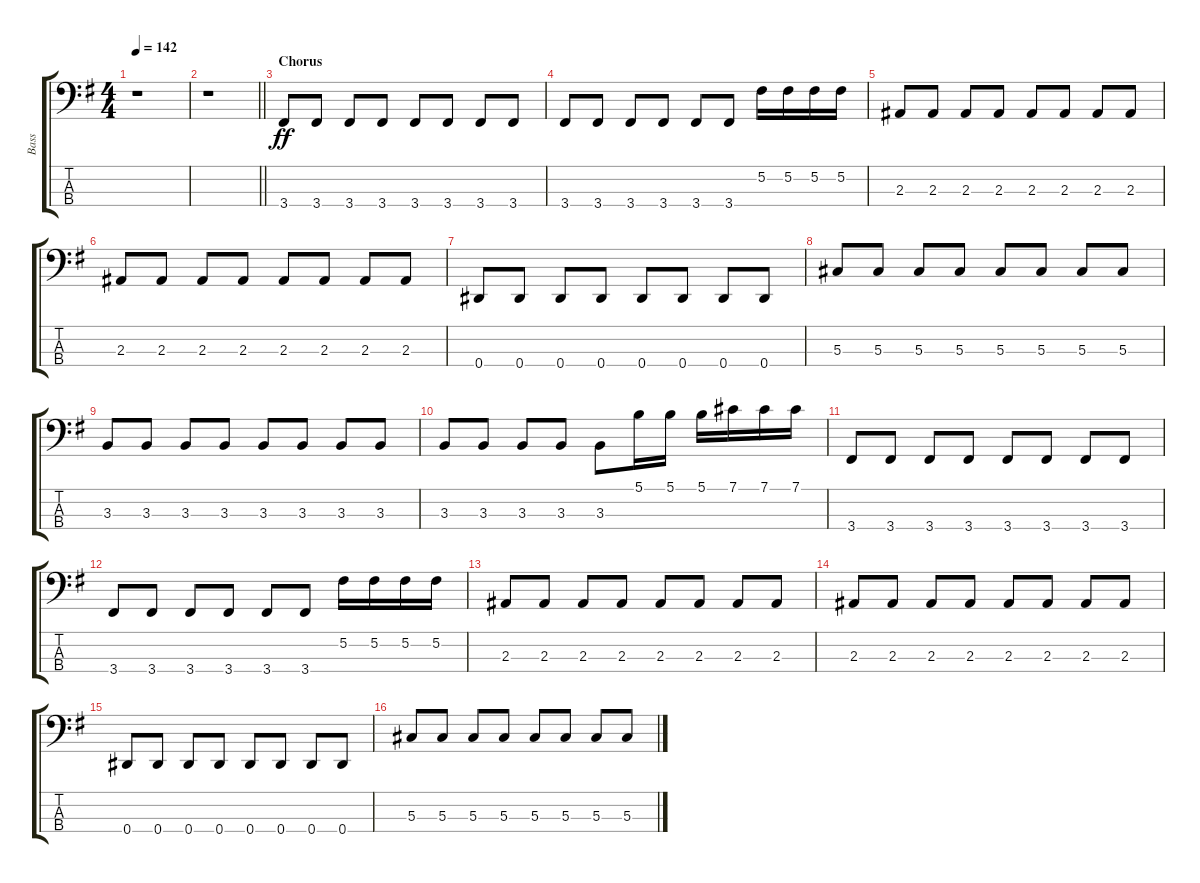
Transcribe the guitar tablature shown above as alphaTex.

\track ("Bass" "Bass") {instrument electricbassfinger}
\staff {score tabs}
\tuning (Gb2 Db2 Ab1 Eb1) {hide}
\ts (4 4)
\tempo 142
\clef f4
\ks g
r.1{dy ff} |
\barLineRight lightlight
r.1 |
\section ("" "Chorus")
3.4.8 3.4.8 3.4.8 3.4.8 3.4.8 3.4.8 3.4.8 3.4.8 |
3.4.8 3.4.8 3.4.8 3.4.8 3.4.8 3.4.8 5.2.16 5.2.16 5.2.16 5.2.16 |
2.3.8 2.3.8 2.3.8 2.3.8 2.3.8 2.3.8 2.3.8 2.3.8 |
2.3.8 2.3.8 2.3.8 2.3.8 2.3.8 2.3.8 2.3.8 2.3.8 |
0.4.8 0.4.8 0.4.8 0.4.8 0.4.8 0.4.8 0.4.8 0.4.8 |
5.3.8 5.3.8 5.3.8 5.3.8 5.3.8 5.3.8 5.3.8 5.3.8 |
3.3.8 3.3.8 3.3.8 3.3.8 3.3.8 3.3.8 3.3.8 3.3.8 |
3.3.8 3.3.8 3.3.8 3.3.8 3.3.8 5.1.16 5.1.16 5.1.16 7.1.16 7.1.16 7.1.16 |
3.4.8 3.4.8 3.4.8 3.4.8 3.4.8 3.4.8 3.4.8 3.4.8 |
3.4.8 3.4.8 3.4.8 3.4.8 3.4.8 3.4.8 5.2.16 5.2.16 5.2.16 5.2.16 |
2.3.8 2.3.8 2.3.8 2.3.8 2.3.8 2.3.8 2.3.8 2.3.8 |
2.3.8 2.3.8 2.3.8 2.3.8 2.3.8 2.3.8 2.3.8 2.3.8 |
0.4.8 0.4.8 0.4.8 0.4.8 0.4.8 0.4.8 0.4.8 0.4.8 |
5.3.8 5.3.8 5.3.8 5.3.8 5.3.8 5.3.8 5.3.8 5.3.8
